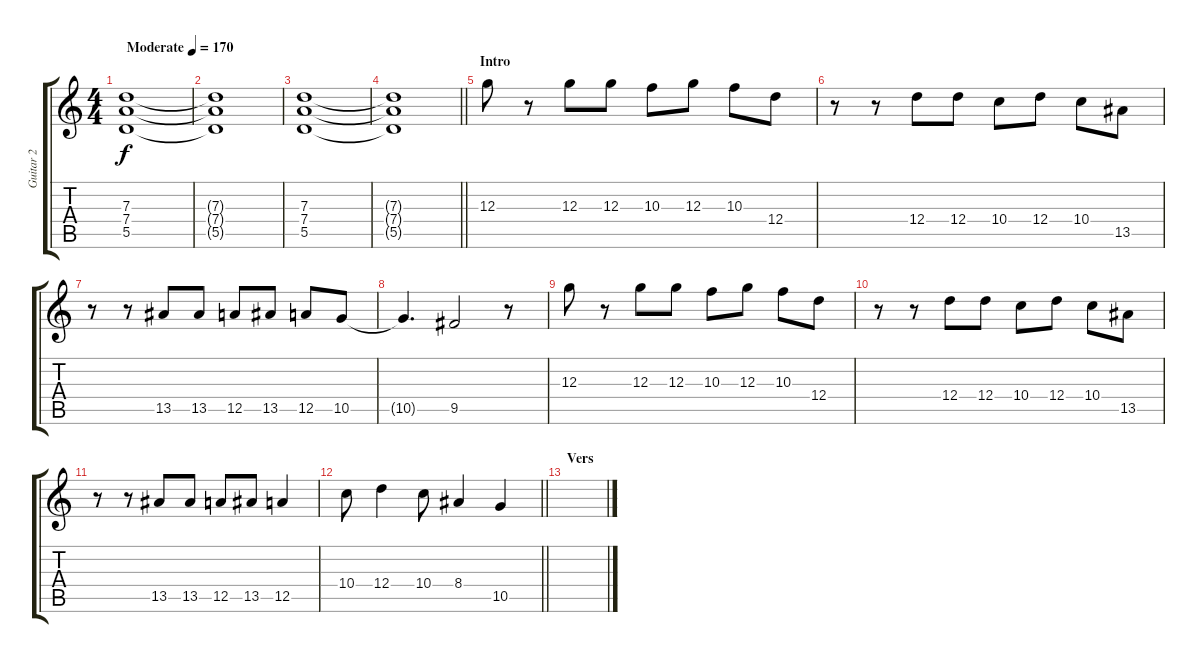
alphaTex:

\track ("Guitar 2" "Guitar 2") {instrument overdrivenguitar}
\staff {score tabs}
\tuning (E4 B3 G3 D3 A2 E2) {hide}
\ts (4 4)
\tempo (170 "Moderate")
\clef g2
\ks c
(7.3 7.4 5.5).1{dy f instrument overdrivenguitar} |
(7.3{t} 7.4{t} 5.5{t}).1 |
(7.3 7.4 5.5).1 |
\barLineRight lightlight
(7.3{t} 7.4{t} 5.5{t}).1 |
\section ("" "Intro")
12.3.8 r.8 12.3.8 12.3.8 10.3.8 12.3.8 10.3.8 12.4.8 |
r.8 r.8 12.4.8 12.4.8 10.4.8 12.4.8 10.4.8 13.5.8 |
r.8 r.8 13.5.8 13.5.8 12.5.8 13.5.8 12.5.8 10.5.8 |
10.5{t}.4{d} 9.5.2 r.8 |
12.3.8 r.8 12.3.8 12.3.8 10.3.8 12.3.8 10.3.8 12.4.8 |
r.8 r.8 12.4.8 12.4.8 10.4.8 12.4.8 10.4.8 13.5.8 |
r.8 r.8 13.5.8 13.5.8 12.5.8 13.5.8 12.5.4 |
\barLineRight lightlight
10.4.8 12.4.4 10.4.8 8.4.4 10.5.4 |
\section ("" "Vers")
